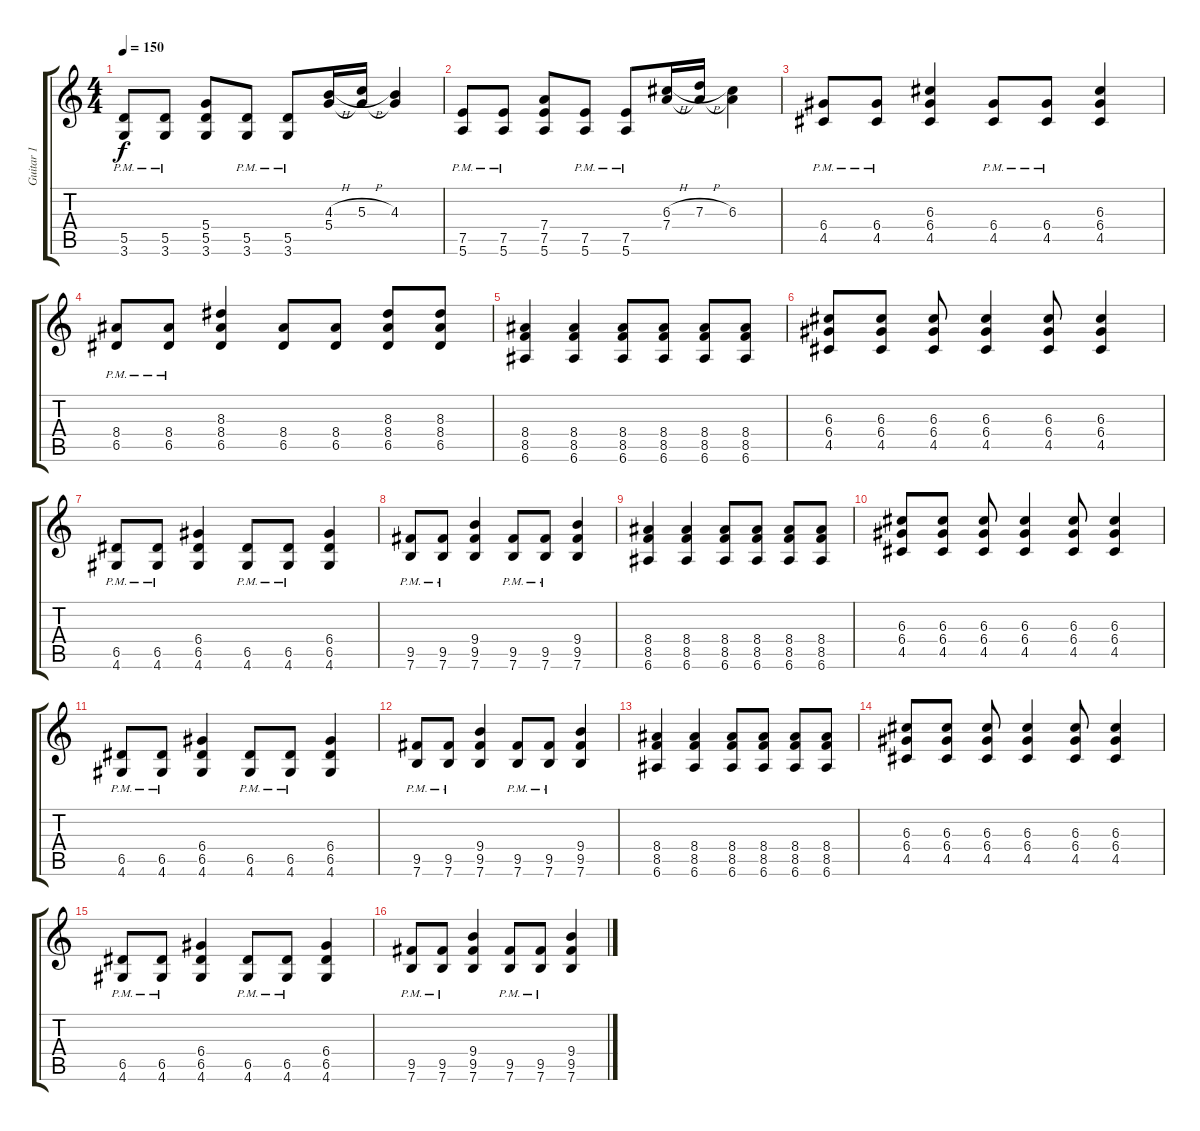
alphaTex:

\track ("Guitar 1" "Guitar 1") {instrument distortionguitar}
\staff {score tabs}
\tuning (E4 B3 G3 D3 A2 E2) {hide}
\ts (4 4)
\tempo 150
\clef g2
\ks c
(5.5{pm} 3.6{pm}).8{dy f} (5.5{pm} 3.6{pm}).8 (5.4 5.5 3.6).8 (5.5{pm} 3.6{pm}).8 (5.5{pm} 3.6{pm}).8 (4.3{h} 5.4).16 (5.3{h} 5.4{t}).16 (4.3 5.4{t}).4 |
(7.5{pm} 5.6{pm}).8 (7.5{pm} 5.6{pm}).8 (7.4 7.5 5.6).8 (7.5{pm} 5.6{pm}).8 (7.5{pm} 5.6{pm}).8 (6.3{h} 7.4).16 (7.3{h} 7.4{t}).16 (6.3 7.4{t}).4 |
(6.4{pm} 4.5{pm}).8 (6.4{pm} 4.5{pm}).8 (6.3 6.4 4.5).4 (6.4{pm} 4.5{pm}).8 (6.4{pm} 4.5{pm}).8 (6.3 6.4 4.5).4 |
(8.4{pm} 6.5{pm}).8 (8.4{pm} 6.5{pm}).8 (8.3 8.4 6.5).4 (8.4 6.5).8 (8.4 6.5).8 (8.3 8.4 6.5).8 (8.3 8.4 6.5).8 |
(8.4 8.5 6.6).4 (8.4 8.5 6.6).4 (8.4 8.5 6.6).8 (8.4 8.5 6.6).8 (8.4 8.5 6.6).8 (8.4 8.5 6.6).8 |
(6.3 6.4 4.5).8 (6.3 6.4 4.5).8 (6.3 6.4 4.5).8 (6.3 6.4 4.5).4 (6.3 6.4 4.5).8 (6.3 6.4 4.5).4 |
(6.5{pm} 4.6{pm}).8 (6.5{pm} 4.6{pm}).8 (6.4 6.5 4.6).4 (6.5{pm} 4.6{pm}).8 (6.5{pm} 4.6{pm}).8 (6.4 6.5 4.6).4 |
(9.5{pm} 7.6{pm}).8 (9.5{pm} 7.6{pm}).8 (9.4 9.5 7.6).4 (9.5{pm} 7.6{pm}).8 (9.5{pm} 7.6{pm}).8 (9.4 9.5 7.6).4 |
(8.4 8.5 6.6).4 (8.4 8.5 6.6).4 (8.4 8.5 6.6).8 (8.4 8.5 6.6).8 (8.4 8.5 6.6).8 (8.4 8.5 6.6).8 |
(6.3 6.4 4.5).8 (6.3 6.4 4.5).8 (6.3 6.4 4.5).8 (6.3 6.4 4.5).4 (6.3 6.4 4.5).8 (6.3 6.4 4.5).4 |
(6.5{pm} 4.6{pm}).8 (6.5{pm} 4.6{pm}).8 (6.4 6.5 4.6).4 (6.5{pm} 4.6{pm}).8 (6.5{pm} 4.6{pm}).8 (6.4 6.5 4.6).4 |
(9.5{pm} 7.6{pm}).8 (9.5{pm} 7.6{pm}).8 (9.4 9.5 7.6).4 (9.5{pm} 7.6{pm}).8 (9.5{pm} 7.6{pm}).8 (9.4 9.5 7.6).4 |
(8.4 8.5 6.6).4 (8.4 8.5 6.6).4 (8.4 8.5 6.6).8 (8.4 8.5 6.6).8 (8.4 8.5 6.6).8 (8.4 8.5 6.6).8 |
(6.3 6.4 4.5).8 (6.3 6.4 4.5).8 (6.3 6.4 4.5).8 (6.3 6.4 4.5).4 (6.3 6.4 4.5).8 (6.3 6.4 4.5).4 |
(6.5{pm} 4.6{pm}).8 (6.5{pm} 4.6{pm}).8 (6.4 6.5 4.6).4 (6.5{pm} 4.6{pm}).8 (6.5{pm} 4.6{pm}).8 (6.4 6.5 4.6).4 |
(9.5{pm} 7.6{pm}).8 (9.5{pm} 7.6{pm}).8 (9.4 9.5 7.6).4 (9.5{pm} 7.6{pm}).8 (9.5{pm} 7.6{pm}).8 (9.4 9.5 7.6).4
